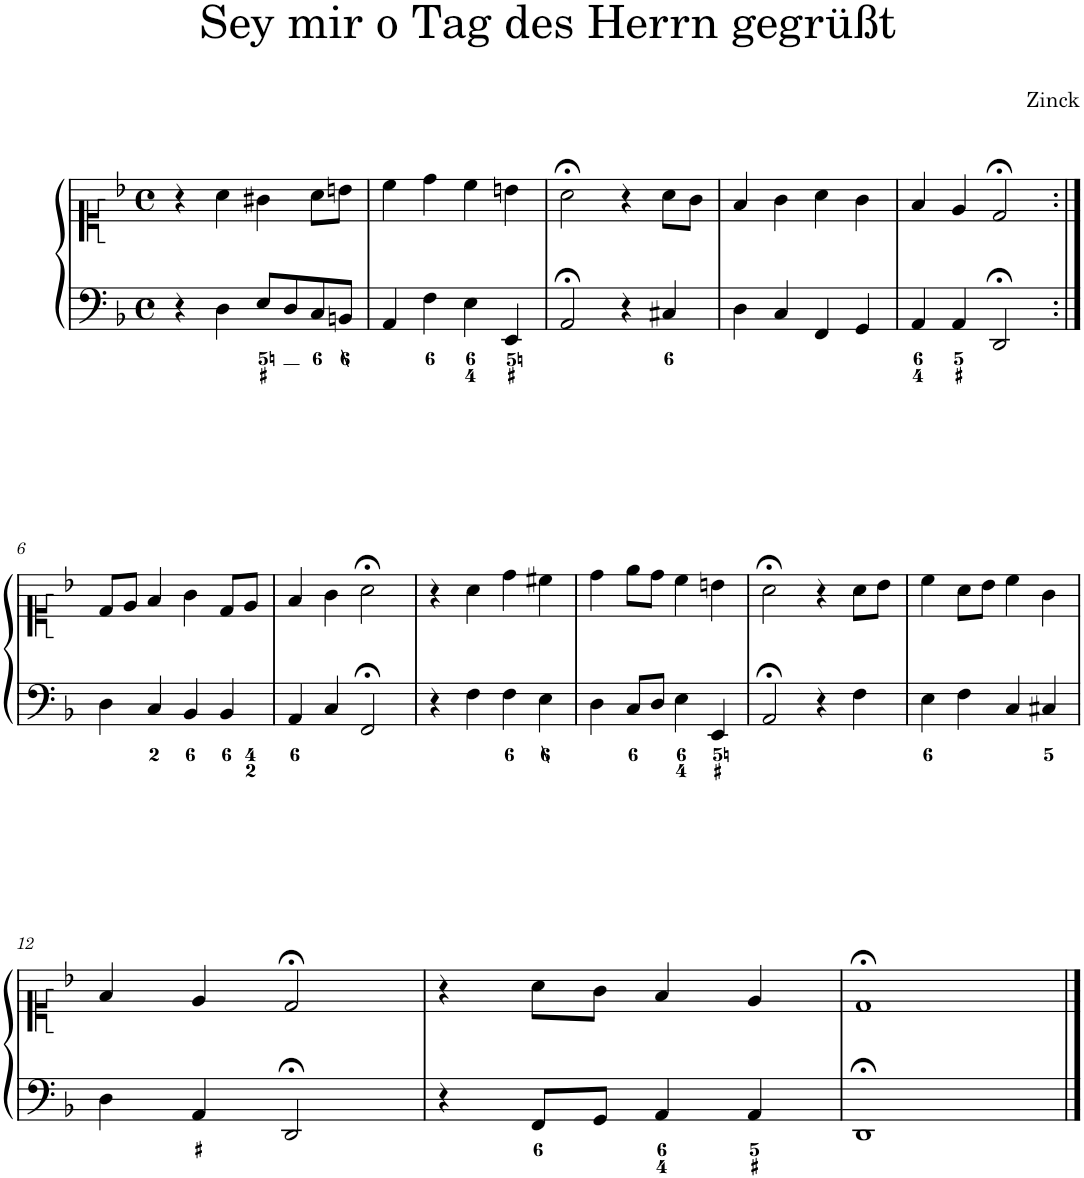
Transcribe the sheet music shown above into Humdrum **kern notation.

**kern	**kern
*part1	*part1
*staff2	*staff1
*I"Piano	*
*I'Pno.	*
*clefF4	*clefC1
*k[b-]	*k[b-]
*M4/4	*M4/4
*met(c)	*met(c)
=1	=1
4r	4r
4D\	4a\
8E/L	4g#X\
8D/	.
8C/	8a\L
8BBn/J	8bn\J
=2	=2
4AA/	4cc\
4F\	4dd\
4E\	4cc\
4EE/	4bn\
=3	=3
2AA;</	2a;<\
4r	4r
4C#X/	8a\L
.	8g\J
=4	=4
4D\	4f/
4C/	4g\
4FF/	4a\
4GG/	4g\
=5	=5
4AA/	4f/
4AA/	4e/
2DD;</	2d;</
!!LO:LB:g=z
=6:|!	=6:|!
4D\	8d/L
.	8e/J
4C/	4f/
4BB-/	4g\
4BB-/	8d/L
.	8e/J
=7	=7
4AA/	4f/
4C/	4g\
2FF;</	2a;<\
=8	=8
4r	4r
4F\	4a\
4F\	4dd\
4E\	4cc#X\
=9	=9
4D\	4dd\
8C/L	8ee\L
8D/J	8dd\J
4E\	4cc\
4EE/	4bn\
=10	=10
2AA;</	2a;<\
4r	4r
4F\	8a\L
.	8b-\J
=11	=11
4E\	4cc\
4F\	8a\L
.	8b-\J
4C/	4cc\
4C#X/	4g\
!!LO:LB:g=z
=12	=12
4D\	4f/
4AA/	4e/
2DD;</	2d;</
=13	=13
4r	4r
8FF/L	8a\L
8GG/J	8g\J
4AA/	4f/
4AA/	4e/
=14	=14
1DD;<	1d;<
==	==
*-	*-
